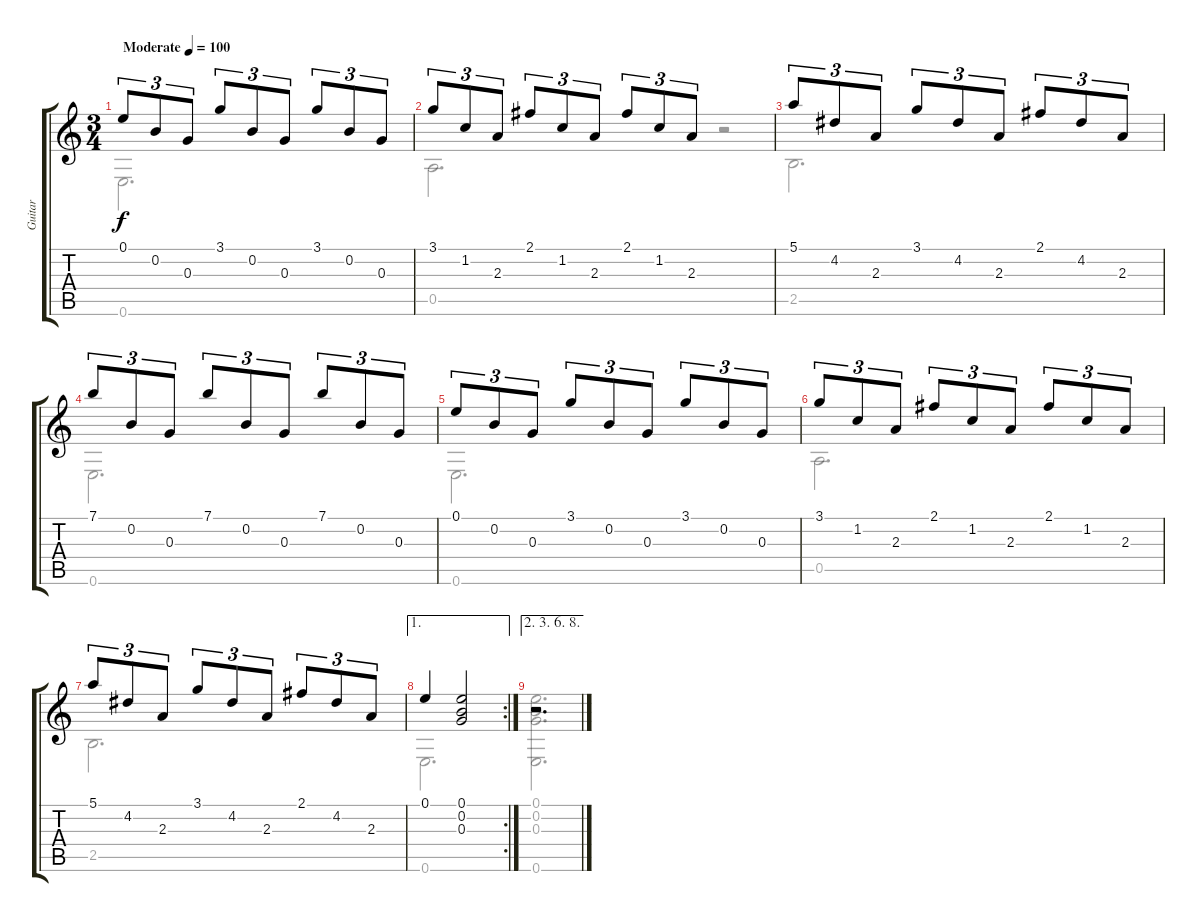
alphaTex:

\track ("Guitar" "Guitar") {instrument acousticguitarnylon}
\staff {score tabs}
\tuning (E4 B3 G3 D3 A2 E2) {hide}
\voice
\ts (3 4)
\tempo (100 "Moderate")
\clef g2
\ks c
0.1.8{tu (3 2) dy f instrument acousticguitarnylon} 0.2.8{tu (3 2)} 0.3.8{tu (3 2)} 3.1.8{tu (3 2)} 0.2.8{tu (3 2)} 0.3.8{tu (3 2)} 3.1.8{tu (3 2)} 0.2.8{tu (3 2)} 0.3.8{tu (3 2)} |
3.1.8{tu (3 2)} 1.2.8{tu (3 2)} 2.3.8{tu (3 2)} 2.1.8{tu (3 2)} 1.2.8{tu (3 2)} 2.3.8{tu (3 2)} 2.1.8{tu (3 2)} 1.2.8{tu (3 2)} 2.3.8{tu (3 2)} |
5.1.8{tu (3 2)} 4.2.8{tu (3 2)} 2.3.8{tu (3 2)} 3.1.8{tu (3 2)} 4.2.8{tu (3 2)} 2.3.8{tu (3 2)} 2.1.8{tu (3 2)} 4.2.8{tu (3 2)} 2.3.8{tu (3 2)} |
7.1.8{tu (3 2)} 0.2.8{tu (3 2)} 0.3.8{tu (3 2)} 7.1.8{tu (3 2)} 0.2.8{tu (3 2)} 0.3.8{tu (3 2)} 7.1.8{tu (3 2)} 0.2.8{tu (3 2)} 0.3.8{tu (3 2)} |
0.1.8{tu (3 2)} 0.2.8{tu (3 2)} 0.3.8{tu (3 2)} 3.1.8{tu (3 2)} 0.2.8{tu (3 2)} 0.3.8{tu (3 2)} 3.1.8{tu (3 2)} 0.2.8{tu (3 2)} 0.3.8{tu (3 2)} |
3.1.8{tu (3 2)} 1.2.8{tu (3 2)} 2.3.8{tu (3 2)} 2.1.8{tu (3 2)} 1.2.8{tu (3 2)} 2.3.8{tu (3 2)} 2.1.8{tu (3 2)} 1.2.8{tu (3 2)} 2.3.8{tu (3 2)} |
5.1.8{tu (3 2)} 4.2.8{tu (3 2)} 2.3.8{tu (3 2)} 3.1.8{tu (3 2)} 4.2.8{tu (3 2)} 2.3.8{tu (3 2)} 2.1.8{tu (3 2)} 4.2.8{tu (3 2)} 2.3.8{tu (3 2)} |
\ae 1
\rc 2
0.1.4 (0.1 0.2 0.3).2 |
\ae (2 3 6 8)
r.2{d}
\voice
\clef g2
\ottava regular
\simile none
\ks c
0.6.2{d dy f} |
0.5.2{d} r.2 |
2.5.2{d} |
0.6.2{d} |
0.6.2{d} |
0.5.2{d} |
2.5.2{d} |
0.6.2{d} |
(0.1 0.2 0.3 0.6).2{d}
